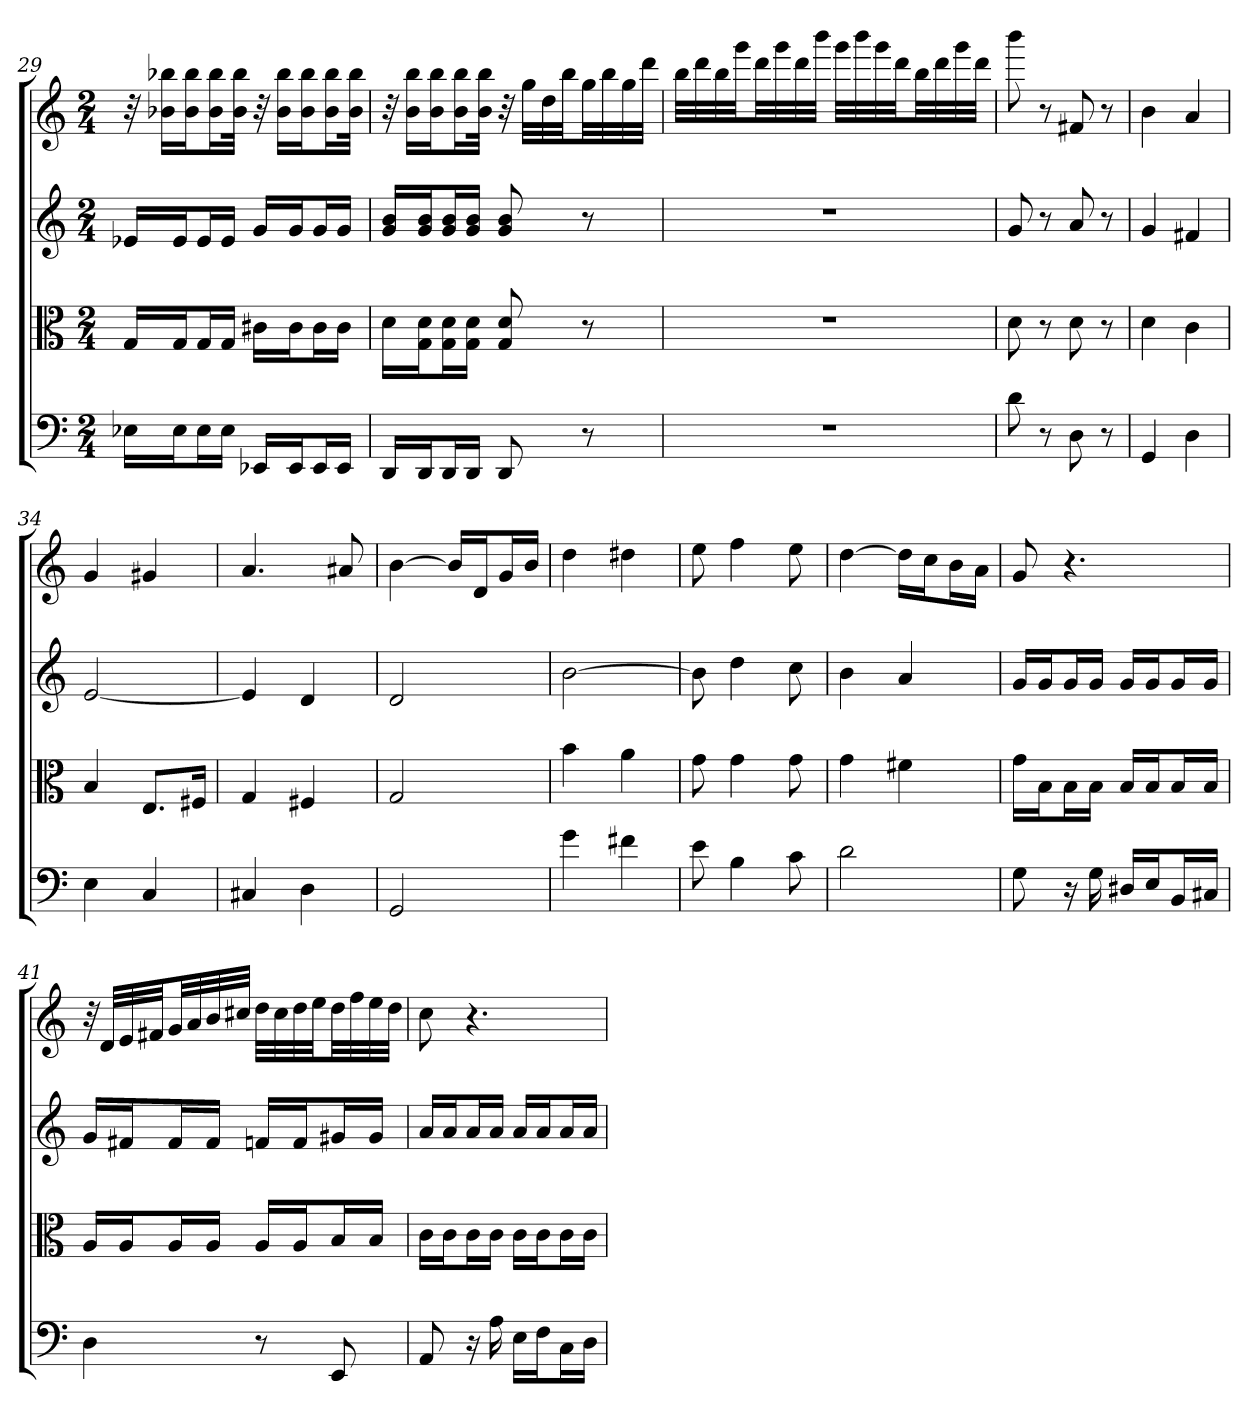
**kern	**kern	**kern	**kern
*part4	*part3	*part2	*part1
*staff4	*staff3	*staff2	*staff1
*clefF4	*clefC3	*	*
*k[]	*k[]	*k[]	*k[]
*C:	*C:	*C:	*C:
*M2/4	*M2/4	*M2/4	*M2/4
=29	=29	=29	=29
16E-X\LL	16G/LL	16e-XLL	32r
.	.	.	16b-X 16bb-XLL
16E-\J	16G/J	16e-J	.
.	.	.	16b- 16bb-J
16E-\L	16G/L	16e-L	.
.	.	.	16b- 16bb-L
16E-\JJ	16G/JJ	16e-JJ	.
.	.	.	32b- 32bb-JJk
16EE-X/LL	16c#X\LL	16gLL	32r
.	.	.	16b- 16bb-LL
16EE-/J	16c#\J	16gJ	.
.	.	.	16b- 16bb-J
16EE-/L	16c#\L	16gL	.
.	.	.	16b- 16bb-L
16EE-/JJ	16c#\JJ	16gJJ	.
.	.	.	32b- 32bb-JJk
=30	=30	=30	=30
16DD/LL	16d\LL	16g 16bLL	32r
.	.	.	16b 16bbLL
16DD/J	16G\ 16d\J	16g 16bJ	.
.	.	.	16b 16bbJ
16DD/L	16G\ 16d\L	16g 16bL	.
.	.	.	16b 16bbL
16DD/JJ	16G\ 16d\JJ	16g 16bJJ	.
.	.	.	32b 32bbJJk
8DD	8G 8d	8g 8b	32r
.	.	.	32ggLLL
.	.	.	32dd
.	.	.	32bbJJ
8r	8r	8r	32ggLL
.	.	.	32bb
.	.	.	32gg
.	.	.	32dddJJJ
=31	=31	=31	=31
2r	2r	2r	32bbLLL
.	.	.	32ddd
.	.	.	32bb
.	.	.	32gggJJ
.	.	.	32dddLL
.	.	.	32ggg
.	.	.	32ddd
.	.	.	32bbbJJJ
.	.	.	32gggLLL
.	.	.	32bbb
.	.	.	32ggg
.	.	.	32dddJJ
.	.	.	32bbLL
.	.	.	32ddd
.	.	.	32ggg
.	.	.	32dddJJJ
=32	=32	=32	=32
8d	8d	8g	8bbb
8r	8r	8r	8r
8D	8d	8a	8f#X
8r	8r	8r	8r
=33	=33	=33	=33
4GG	4d	4g	4b
4D	4c	4f#X	4a
=34	=34	=34	=34
4E	4B	[2e	4g
4C	8.E/L	.	4g#X
.	16F#X/Jk	.	.
=35	=35	=35	=35
4C#X	4G	4e]	4.a
4D	4F#X	4d	.
.	.	.	8a#X
=36	=36	=36	=36
2GG	2G	2d	[4b
.	.	.	16bLL]
.	.	.	16dJ
.	.	.	16gL
.	.	.	16bJJ
=37	=37	=37	=37
4g	4b	[2b	4dd
4f#X	4a	.	4dd#X
=38	=38	=38	=38
8e	8g	8b]	8ee
4B	4g	4dd	4ff
8c	8g	8cc	8ee
=39	=39	=39	=39
2d	4g	4b	[4dd
.	4f#X	4a	16ddLL]
.	.	.	16ccJ
.	.	.	16bL
.	.	.	16aJJ
=40	=40	=40	=40
8G	16g\LL	16gLL	8g
.	16B\J	16gJ	.
16r	16B\L	16gL	4.r
16G	16B\JJ	16gJJ	.
16D#X/LL	16B/LL	16gLL	.
16E/J	16B/J	16gJ	.
16BB/L	16B/L	16gL	.
16C#X/JJ	16B/JJ	16gJJ	.
=41	=41	=41	=41
4D	16A/LL	16gLL	32r
.	.	.	32dLLL
.	16A/J	16f#XJ	32e
.	.	.	32f#XJJ
.	16A/L	16f#L	32gLL
.	.	.	32a
.	16A/JJ	16f#JJ	32b
.	.	.	32cc#XJJJ
8r	16A/LL	16fnLL	32ddLLL
.	.	.	32cc#
.	16A/J	16fJ	32dd
.	.	.	32eeJJ
8EE	16B/L	16g#XL	32ddLL
.	.	.	32ff
.	16B/JJ	16g#JJ	32ee
.	.	.	32ddJJJ
=42	=42	=42	=42
8AA	16c\LL	16aLL	8cc
.	16c\J	16aJ	.
16r	16c\L	16aL	4.r
16A	16c\JJ	16aJJ	.
16E\LL	16c\LL	16aLL	.
16F\J	16c\J	16aJ	.
16C\L	16c\L	16aL	.
16D\JJ	16c\JJ	16aJJ	.
=	=	=	=
*-	*-	*-	*-
